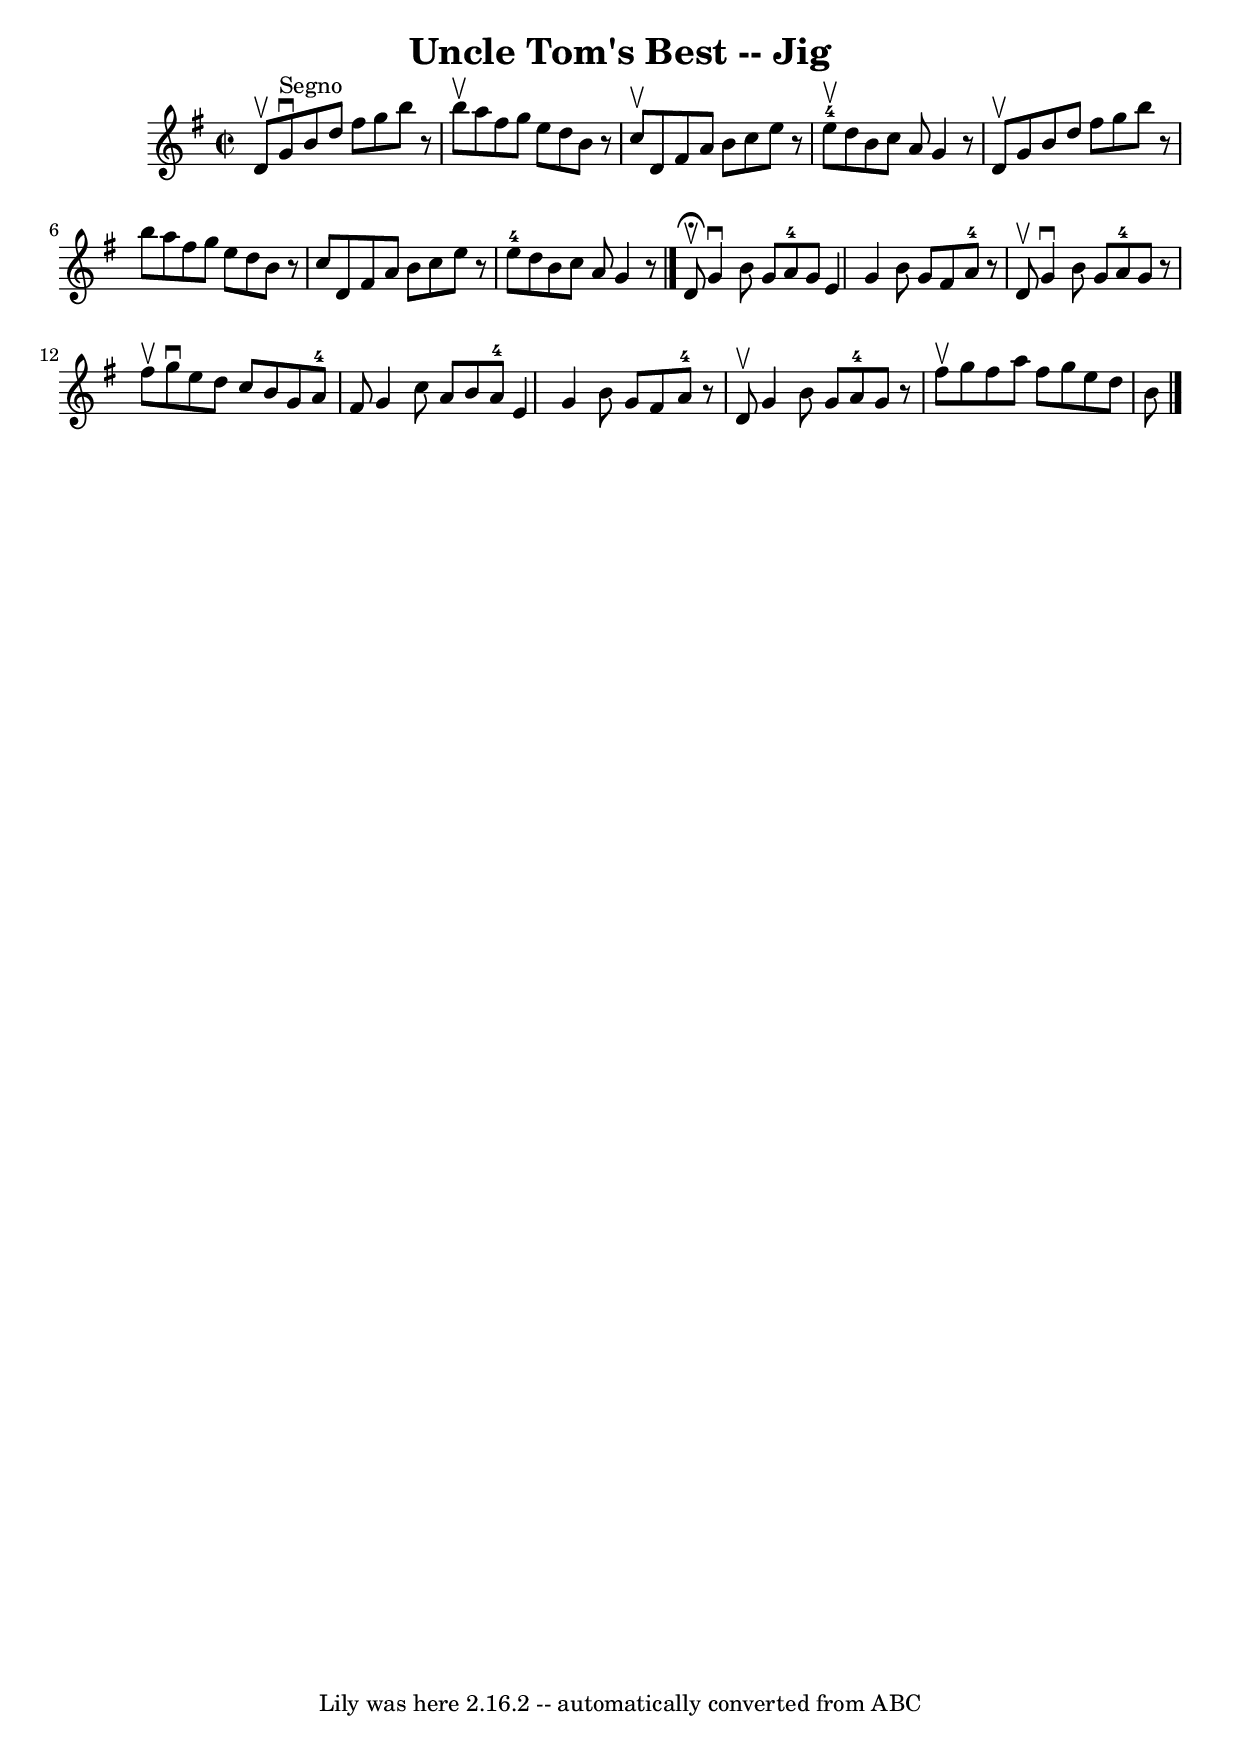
\version "2.16.2"
\include "Mammoth.ily"
\header {
  %% book = "Ryan's Mammoth Collection"
  crossRefNumber = "1"
  footnotes = "\\\\117 660"
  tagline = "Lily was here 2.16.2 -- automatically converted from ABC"
  title = "Uncle Tom's Best -- Jig"

}
voicedefault =  {


  \override Staff.TimeSignature #'style = #'C
  \time 2/2 
  \key g \major
  d'8^\upbow   |
  g'8^"Segno"^\downbow   
  b'8 d''8 fis''8 g''8 b''8    r8 b''8^\upbow   |
  a''8    
  fis''8 g''8 e''8 d''8 b'8    r8 c''8^\upbow   |
  d'8    
  fis'8 a'8 b'8 c''8 e''8    r8 e''8-4^\upbow   |
  d''8  
  b'8 c''8 a'8 g'4    r8 d'8^\upbow   |
  g'8 b'8 d''8 
  fis''8 g''8 b''8    r8 b''8    |
  a''8 fis''8 g''8    
  e''8 d''8 b'8    r8 c''8    |
  d'8 fis'8 a'8 b'8 c''8 
  e''8    r8 e''8-4   |
  d''8 b'8 c''8 a'8 g'4    r8  
  \bar "|." d'8^\fermata^\upbow |
  g'4^\downbow b'8 g'8     
  a'8-4 g'8 e'4    |
  g'4 b'8 g'8 fis'8 a'8-4   
  r8 d'8^\upbow   |
  g'4^\downbow b'8 g'8 a'8-4 g'8    
  r8 fis''8^\upbow   |
  g''8^\downbow e''8 d''8 c''8 b'8   
  g'8 a'8-4 fis'8    |
  g'4 c''8 a'8 b'8 a'8-4  
  e'4    |
  g'4 b'8 g'8 fis'8 a'8-4   r8 d'8^\upbow    |
  g'4 b'8 g'8 a'8-4 g'8    r8 fis''8^\upbow    |
  g''8 fis''8 a''8 fis''8 g''8 e''8 d''8 b'8    
  \bar "|."   

}

\score{
  <<

    \context Staff="default"
    {
      \voicedefault 
      
    }

  >>
  \layout {
    
  }
  \midi {
  }

}
